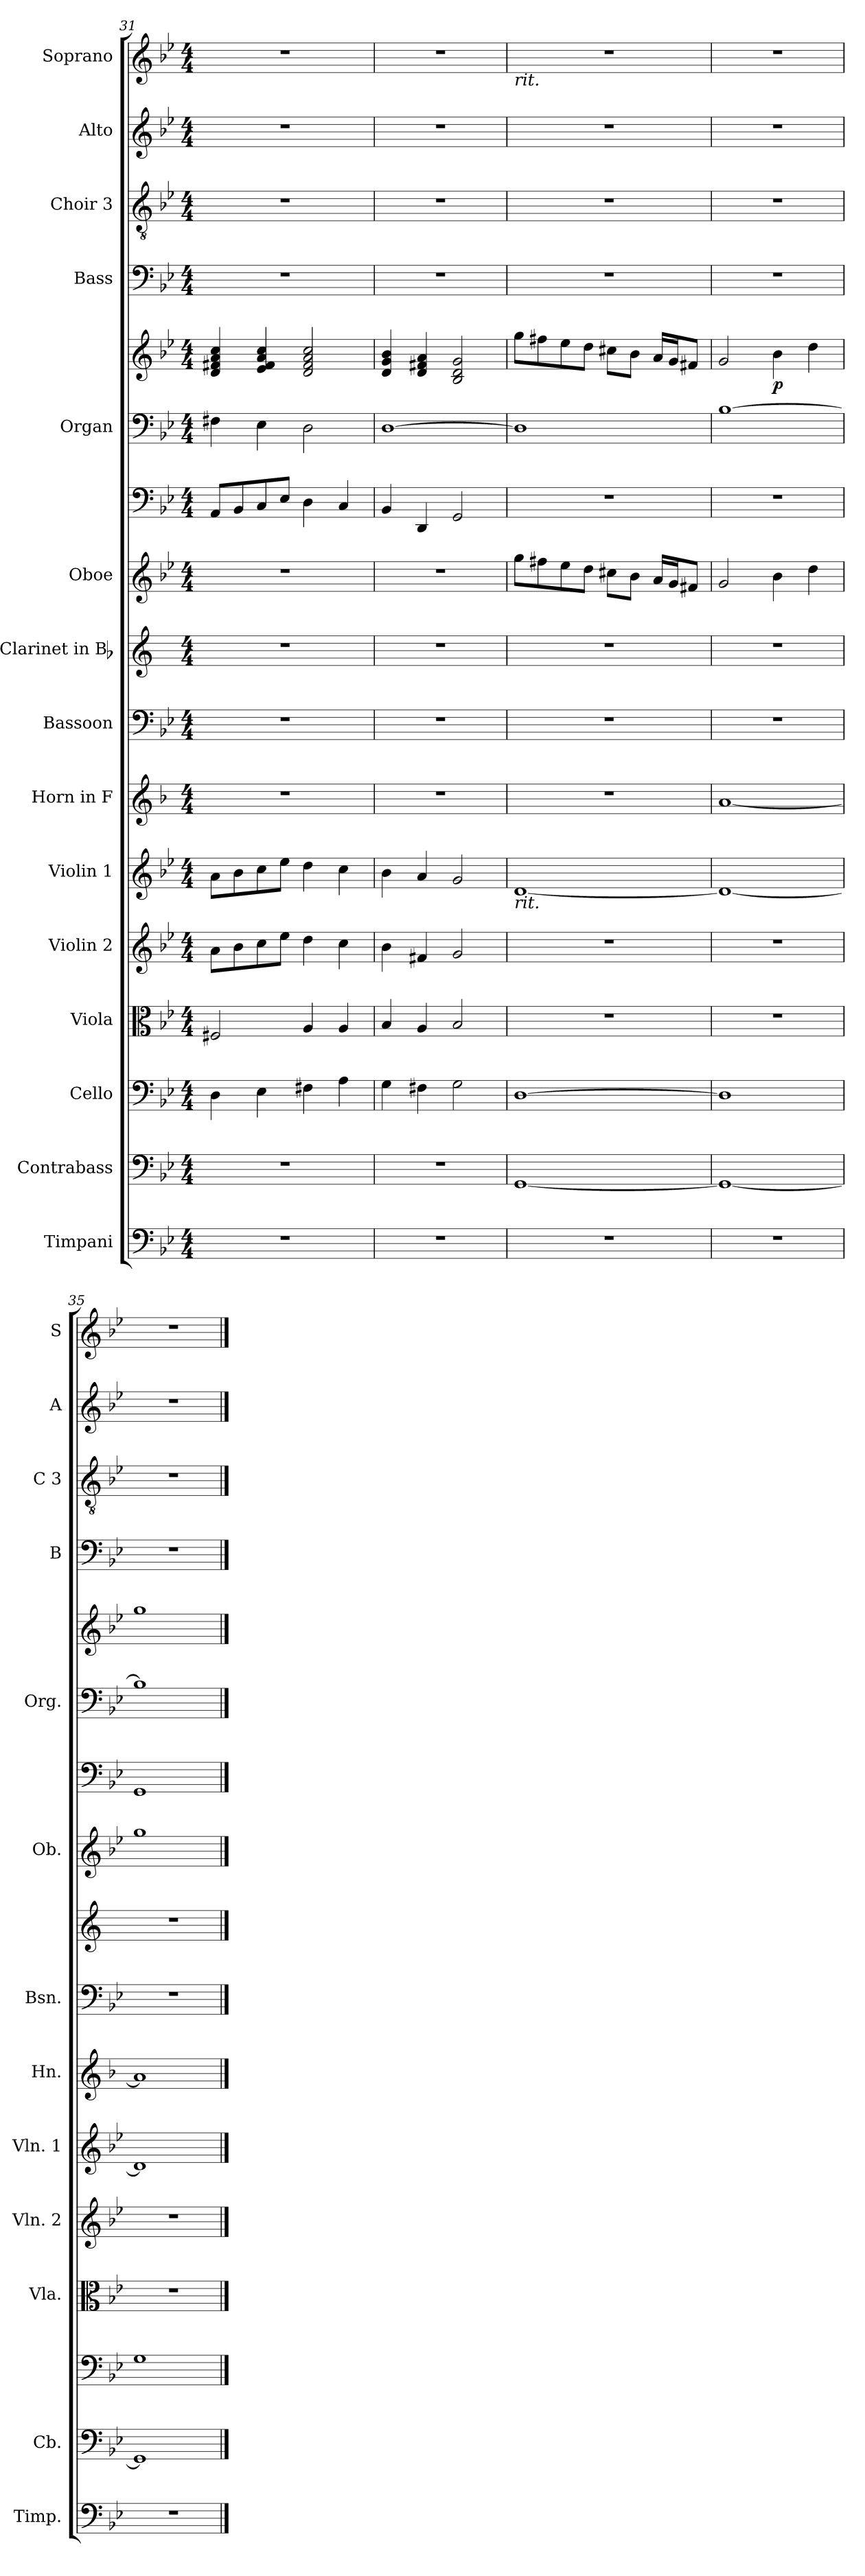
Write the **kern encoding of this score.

**kern	**kern	**kern	**kern	**kern	**kern	**kern	**kern	**kern	**kern	**kern	**kern	**kern	**dynam	**kern	**kern	**kern	**kern
*part16	*part15	*part14	*part13	*part12	*part11	*part10	*part9	*part8	*part7	*part6	*part5	*part5	*part5	*part4	*part3	*part2	*part1
*staff17	*staff16	*staff15	*staff14	*staff13	*staff12	*staff11	*staff10	*staff9	*staff8	*staff7	*staff6	*staff5	*staff5/6	*staff4	*staff3	*staff2	*staff1
*I"Timpani	*I"Contrabass	*I"Cello	*I"Viola	*I"Violin 2	*I"Violin 1	*I"Horn in F	*I"Bassoon	*I"Clarinet in Bb	*I"Oboe	*	*I"Organ	*	*	*I"Bass	*I"Choir 3	*I"Alto	*I"Soprano
*I'Timp.	*I'Cb.	*	*I'Vla.	*I'Vln. 2	*I'Vln. 1	*I'Hn.	*I'Bsn.	*	*I'Ob.	*	*I'Org.	*	*	*I'B	*I'C 3	*I'A	*I'S
!!LO:PB:g=z
*clefF4	*clefF4	*clefF4	*clefC3	*clefG2	*clefG2	*clefG2	*clefF4	*clefG2	*clefG2	*clefF4	*clefF4	*clefG2	*	*clefF4	*clefGv2	*clefG2	*clefG2
*	*ITrd7c12	*	*	*	*	*ITrd4c7	*	*ITrd1c2	*	*	*	*	*	*	*	*	*
*k[b-e-]	*k[b-e-]	*k[b-e-]	*k[b-e-]	*k[b-e-]	*k[b-e-]	*k[b-e-]	*k[b-e-]	*k[b-e-]	*k[b-e-]	*k[b-e-]	*k[b-e-]	*k[b-e-]	*	*k[b-e-]	*k[b-e-]	*k[b-e-]	*k[b-e-]
*g:	*g:	*g:	*g:	*g:	*g:	*g:	*g:	*g:	*g:	*g:	*g:	*g:	*	*g:	*g:	*g:	*g:
*M4/4	*M4/4	*M4/4	*M4/4	*M4/4	*M4/4	*M4/4	*M4/4	*M4/4	*M4/4	*M4/4	*M4/4	*M4/4	*	*M4/4	*M4/4	*M4/4	*M4/4
=31	=31	=31	=31	=31	=31	=31	=31	=31	=31	=31	=31	=31	=31	=31	=31	=31	=31
1r	1r	4D\	2F#X/	8a\L	8a\L	1r	1r	1r	1r	8AA/L	4F#X\	4d/ 4f#X/ 4a/ 4cc/	.	1r	1r	1r	1r
.	.	.	.	8b-\	8b-\	.	.	.	.	8BB-/	.	.	.	.	.	.	.
.	.	4E-\	.	8cc\	8cc\	.	.	.	.	8C/	4E-\	4e-/ 4f#/ 4a/ 4cc/	.	.	.	.	.
.	.	.	.	8ee-\J	8ee-\J	.	.	.	.	8E-/J	.	.	.	.	.	.	.
.	.	4F#X\	4A/	4dd\	4dd\	.	.	.	.	4D\	2D\	2d/ 2f#/ 2a/ 2cc/	.	.	.	.	.
.	.	4A\	4A/	4cc\	4cc\	.	.	.	.	4C/	.	.	.	.	.	.	.
=32	=32	=32	=32	=32	=32	=32	=32	=32	=32	=32	=32	=32	=32	=32	=32	=32	=32
1r	1r	4G\	4B-/	4b-\	4b-\	1r	1r	1r	1r	4BB-/	[1D	4d/ 4g/ 4b-/	.	1r	1r	1r	1r
.	.	4F#X\	4A/	4f#X/	4a/	.	.	.	.	4DD/	.	4d/ 4f#X/ 4a/	.	.	.	.	.
.	.	2G\	2B-/	2g/	2g/	.	.	.	.	2GG/	.	2B-/ 2d/ 2g/	.	.	.	.	.
=33	=33	=33	=33	=33	=33	=33	=33	=33	=33	=33	=33	=33	=33	=33	=33	=33	=33
!	!	!	!	!	!	!	!	!	!	!	!	!	!	!	!	!	!LO:TX:b:i:t=rit.
!	!	!	!	!	!LO:TX:b:i:t=rit.	!	!	!	!	!	!	!	!	!	!	!	!
1r	[1GGG	[1D	1r	1r	[1d	1r	1r	1r	8gg\L	1r	1D]	8gg\L	.	1r	1r	1r	1r
.	.	.	.	.	.	.	.	.	8ff#X\	.	.	8ff#X\	.	.	.	.	.
.	.	.	.	.	.	.	.	.	8ee-\	.	.	8ee-\	.	.	.	.	.
.	.	.	.	.	.	.	.	.	8dd\J	.	.	8dd\J	.	.	.	.	.
.	.	.	.	.	.	.	.	.	8cc#X\L	.	.	8cc#X\L	.	.	.	.	.
.	.	.	.	.	.	.	.	.	8b-\J	.	.	8b-\J	.	.	.	.	.
.	.	.	.	.	.	.	.	.	16a/LL	.	.	16a/LL	.	.	.	.	.
.	.	.	.	.	.	.	.	.	16g/J	.	.	16g/J	.	.	.	.	.
.	.	.	.	.	.	.	.	.	8f#X/J	.	.	8f#X/J	.	.	.	.	.
=34	=34	=34	=34	=34	=34	=34	=34	=34	=34	=34	=34	=34	=34	=34	=34	=34	=34
1r	1GGG_	1D]	1r	1r	1d_	[1d	1r	1r	2g/	1r	[1B-	2g/	.	1r	1r	1r	1r
!	!	!	!	!	!	!	!	!	!	!	!	!	!LO:DY:b	!	!	!	!
.	.	.	.	.	.	.	.	.	4b-\	.	.	4b-\	p	.	.	.	.
.	.	.	.	.	.	.	.	.	4dd\	.	.	4dd\	.	.	.	.	.
=35	=35	=35	=35	=35	=35	=35	=35	=35	=35	=35	=35	=35	=35	=35	=35	=35	=35
1r	1GGG]	1G	1r	1r	1d]	1d]	1r	1r	1gg	1GG	1B-]	1gg	.	1r	1r	1r	1r
==	==	==	==	==	==	==	==	==	==	==	==	==	==	==	==	==	==
*-	*-	*-	*-	*-	*-	*-	*-	*-	*-	*-	*-	*-	*-	*-	*-	*-	*-
